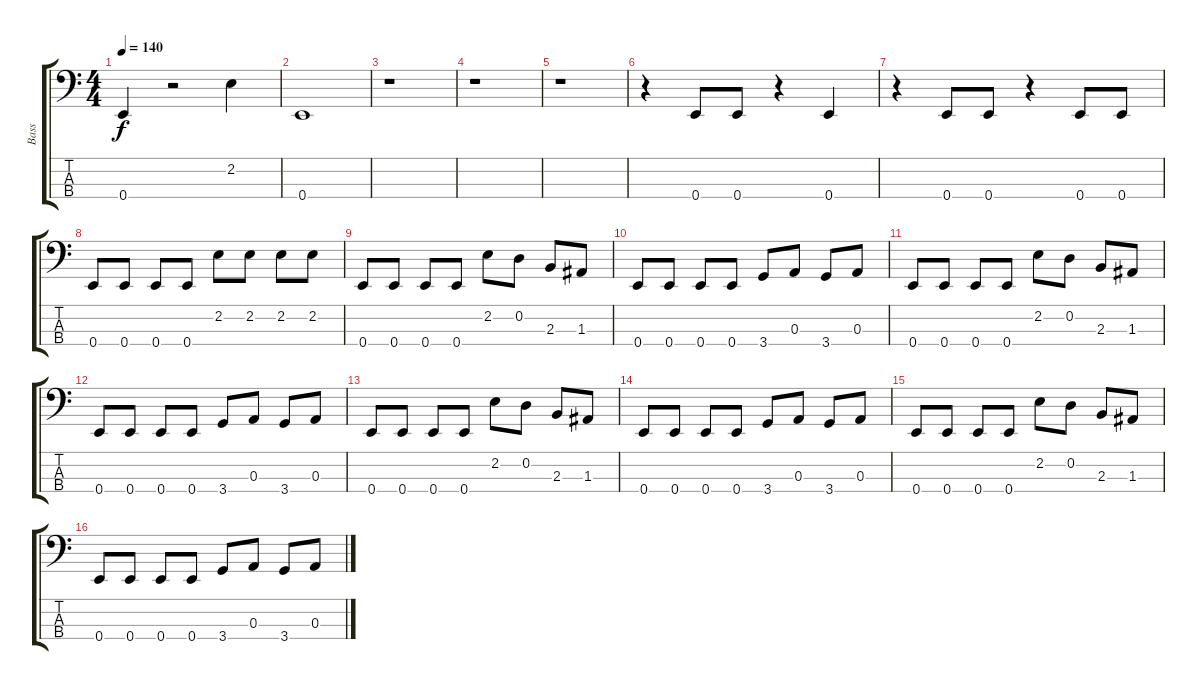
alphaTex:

\track ("Bass" "Bass") {instrument electricbassfinger}
\staff {score tabs}
\tuning (G2 D2 A1 E1) {hide}
\ts (4 4)
\tempo 140
\clef f4
\ks c
0.4.4{dy f} r.2 2.2.4 |
0.4.1 |
r.1 |
r.1 |
r.1 |
r.4 0.4.8 0.4.8 r.4 0.4.4 |
r.4 0.4.8 0.4.8 r.4 0.4.8 0.4.8 |
0.4.8 0.4.8 0.4.8 0.4.8 2.2.8 2.2.8 2.2.8 2.2.8 |
0.4.8 0.4.8 0.4.8 0.4.8 2.2.8 0.2.8 2.3.8 1.3.8 |
0.4.8 0.4.8 0.4.8 0.4.8 3.4.8 0.3.8 3.4.8 0.3.8 |
0.4.8 0.4.8 0.4.8 0.4.8 2.2.8 0.2.8 2.3.8 1.3.8 |
0.4.8 0.4.8 0.4.8 0.4.8 3.4.8 0.3.8 3.4.8 0.3.8 |
0.4.8 0.4.8 0.4.8 0.4.8 2.2.8 0.2.8 2.3.8 1.3.8 |
0.4.8 0.4.8 0.4.8 0.4.8 3.4.8 0.3.8 3.4.8 0.3.8 |
0.4.8 0.4.8 0.4.8 0.4.8 2.2.8 0.2.8 2.3.8 1.3.8 |
0.4.8 0.4.8 0.4.8 0.4.8 3.4.8 0.3.8 3.4.8 0.3.8
